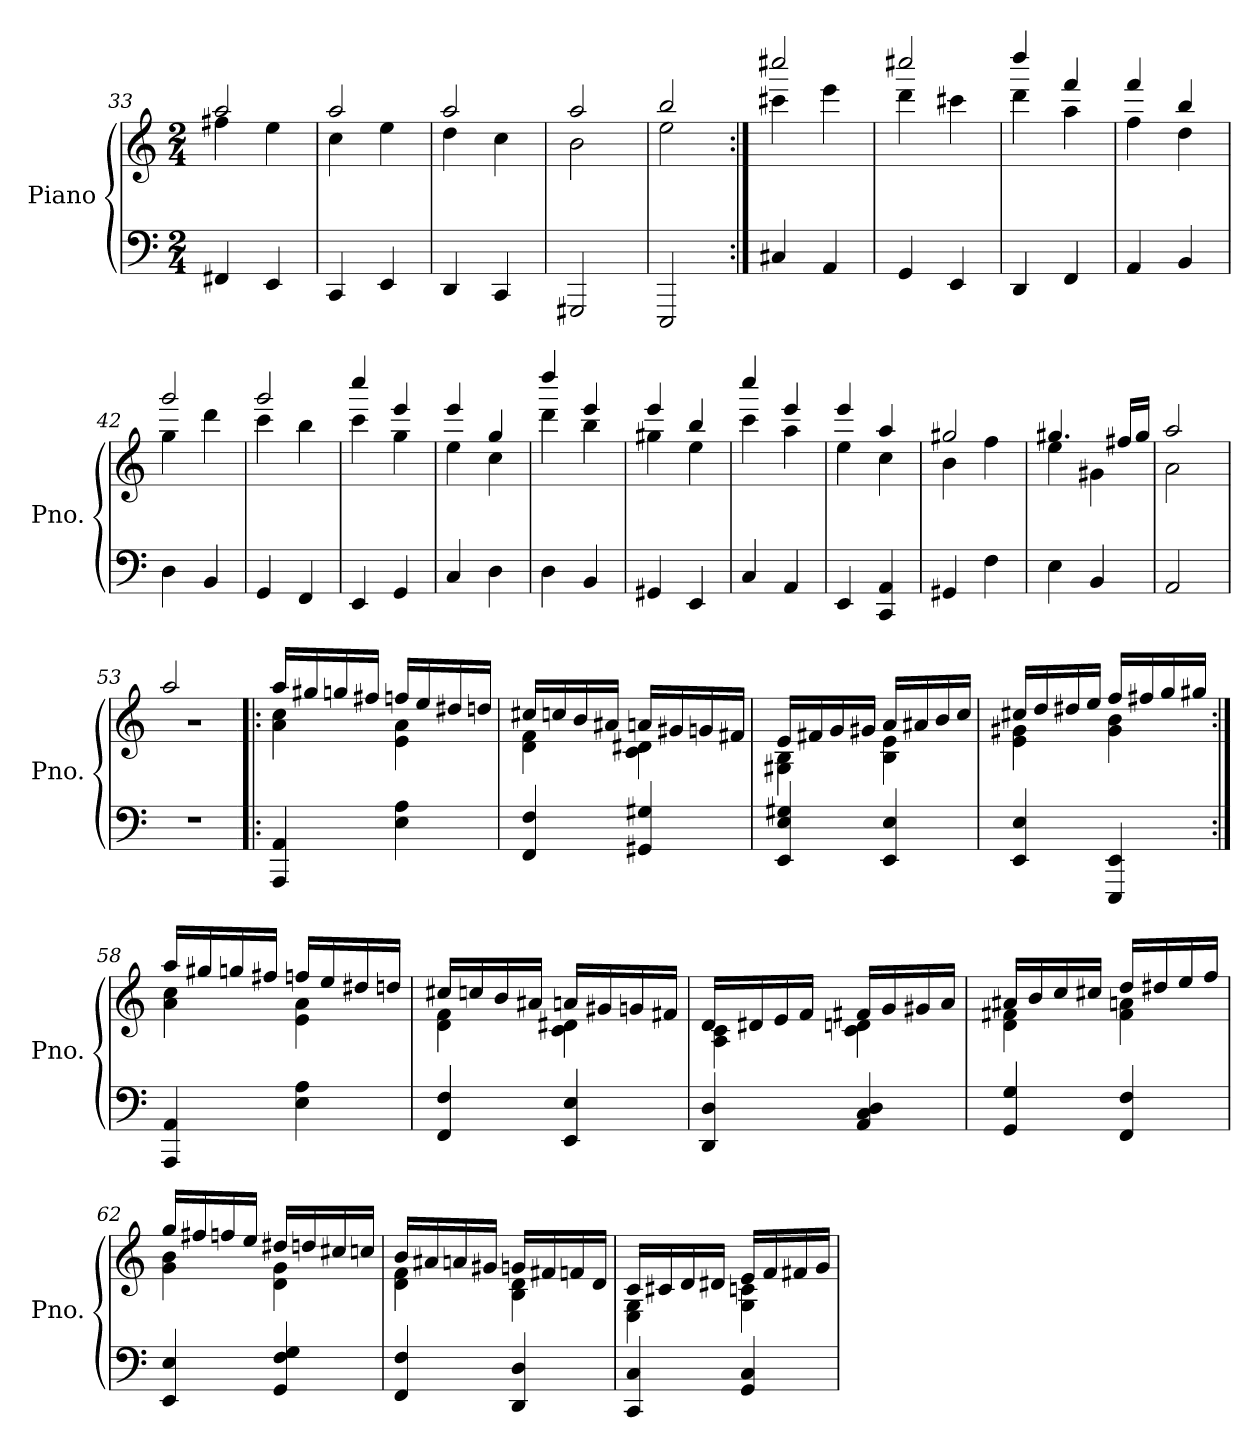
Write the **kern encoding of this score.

**kern	**kern
*part1	*part1
*staff2	*staff1
*I"Piano	*
*I'Pno.	*
*clefF4	*clefG2
*k[]	*k[]
*M2/4	*M2/4
=33	=33
*	*^
4FF#X/	2aa/	4ff#X\
4EE/	.	4ee\
=34	=34	=34
4CC/	2aa/	4cc\
4EE/	.	4ee\
=35	=35	=35
4DD/	2aa/	4dd\
4CC/	.	4cc\
=36	=36	=36
2GGG#X/	2aa/	2b\
=37	=37	=37
2EEE/	2bb/	2ee\
=38:|!	=38:|!	=38:|!
4C#X/	2cccc#X/	4ccc#X\
4AA/	.	4eee\
=39	=39	=39
4GG/	2cccc#X/	4ddd\
4EE/	.	4ccc#X\
=40	=40	=40
4DD/	4dddd/	4ddd\
4FF/	4fff/	4aa\
=41	=41	=41
4AA/	4fff/	4ff\
4BB/	4bb/	4dd\
!!LO:PB:g=z	!!
=42	=42	=42
4D\	2ggg/	4gg\
4BB/	.	4ddd\
=43	=43	=43
4GG/	2ggg/	4ccc\
4FF/	.	4bb\
=44	=44	=44
4EE/	4cccc/	4ccc\
4GG/	4eee/	4gg\
=45	=45	=45
4C/	4eee/	4ee\
4D\	4gg/	4cc\
=46	=46	=46
4D\	4dddd/	4ddd\
4BB/	4eee/	4bb\
=47	=47	=47
4GG#X/	4eee/	4gg#X\
4EE/	4bb/	4ee\
=48	=48	=48
4C/	4cccc/	4ccc\
4AA/	4eee/	4aa\
=49	=49	=49
4EE/	4eee/	4ee\
4CC/ 4AA/	4aa/	4cc\
=50	=50	=50
4GG#X/	2gg#X/	4b\
4F\	.	4ff\
=51	=51	=51
4E\	4.gg#X/	4ee\
4BB/	.	4g#X\
.	16ff#X/LL	.
.	16gg#/JJ	.
=52	=52	=52
2AA/	2aa/	2a\
=53	=53	=53
2r	2aa/	2r
!!LO:LB:g=z	!!
=54!|:	=54!|:	=54!|:
*	*MM150	*
4AAA/ 4AA/	16aa/LL	4a\ 4cc\
.	16gg#X/	.
.	16ggn/	.
.	16ff#X/JJ	.
4E\ 4A\	16ffn/LL	4e\ 4a\
.	16ee/	.
.	16dd#X/	.
.	16ddn/JJ	.
=55	=55	=55
4FF/ 4F/	16cc#X/LL	4d\ 4f\
.	16ccn/	.
.	16b/	.
.	16a#X/JJ	.
4GG#X/ 4G#X/	16an/LL	4c\ 4d#X\
.	16g#X/	.
.	16gn/	.
.	16f#X/JJ	.
=56	=56	=56
4EE/ 4E/ 4G#X/	16e/LL	4G#X\ 4B\
.	16f#X/	.
.	16g/	.
.	16g#X/JJ	.
4EE/ 4E/	16a/LL	4B\ 4e\
.	16a#X/	.
.	16b/	.
.	16cc/JJ	.
!!LO:LB:g=z	!!
=57	=57	=57
4EE/ 4E/	16cc#X/LL	4e\ 4g#X\
.	16dd/	.
.	16dd#X/	.
.	16ee/JJ	.
4EEE/ 4EE/	16ff/LL	4g#\ 4b\
.	16ff#X/	.
.	16gg/	.
.	16gg#X/JJ	.
=58:|!	=58:|!	=58:|!
4AAA/ 4AA/	16aa/LL	4a\ 4cc\
.	16gg#X/	.
.	16ggn/	.
.	16ff#X/JJ	.
4E\ 4A\	16ffn/LL	4e\ 4a\
.	16ee/	.
.	16dd#X/	.
.	16ddn/JJ	.
=59	=59	=59
4FF/ 4F/	16cc#X/LL	4d\ 4f\
.	16ccn/	.
.	16b/	.
.	16a#X/JJ	.
4EE/ 4E/	16an/LL	4c\ 4d#X\
.	16g#X/	.
.	16gn/	.
.	16f#X/JJ	.
!!LO:LB:g=z	!!
=60	=60	=60
4DD/ 4D/	16d/LL	4A\ 4c\
.	16d#X/	.
.	16e/	.
.	16f/JJ	.
4AA/ 4C/ 4D/	16f#X/LL	4c\ 4dn\
.	16g/	.
.	16g#X/	.
.	16a/JJ	.
=61	=61	=61
4GG/ 4G/	16a#X/LL	4d\ 4f#X\
.	16b/	.
.	16cc/	.
.	16cc#X/JJ	.
4FF/ 4F/	16dd/LL	4f#\ 4an\
.	16dd#X/	.
.	16ee/	.
.	16ff/JJ	.
=62	=62	=62
4EE/ 4E/	16gg/LL	4g\ 4b\
.	16ff#X/	.
.	16ffn/	.
.	16ee/JJ	.
4GG/ 4F/ 4G/	16dd#X/LL	4d\ 4g\
.	16ddn/	.
.	16cc#X/	.
.	16ccn/JJ	.
!!LO:LB:g=z	!!
=63	=63	=63
4FF/ 4F/	16b/LL	4d\ 4f\
.	16a#X/	.
.	16an/	.
.	16g#X/JJ	.
4DD/ 4D/	16gn/LL	4B\ 4d\
.	16f#X/	.
.	16fn/	.
.	16d/JJ	.
=64	=64	=64
4CC/ 4C/	16c/LL	4E\ 4G\
.	16c#X/	.
.	16d/	.
.	16d#X/JJ	.
4GG/ 4C/	16e/LL	4G\ 4cn\
.	16f/	.
.	16f#X/	.
.	16g/JJ	.
*	*v	*v
=	=
*-	*-
